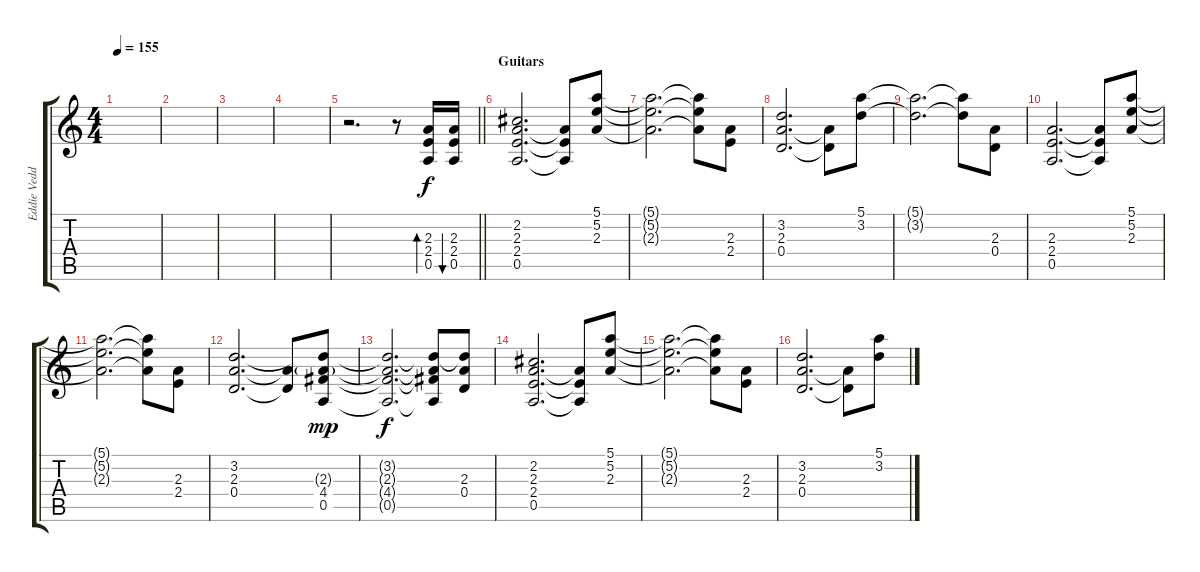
\track ("Eddie Vedder" "Eddie Vedd") {instrument electricguitarclean}
\staff {score tabs}
\tuning (E4 B3 G3 D3 A2 E2) {hide}
\ts (4 4)
\tempo 155
\clef g2
\ks c
|
|
|
|
\barLineRight lightlight
r.2{d} r.8 (2.3 2.4 0.5).16{bd 30} (2.3 2.4 0.5).16{bu 30} |
\section ("" "Guitars")
(2.2 2.3 2.4 0.5).2{d} (2.3{t} 2.4{t} 0.5{t}).8 (5.1 5.2 2.3).8 |
(5.1{t} 5.2{t} 2.3{t}).2{d} (5.1{t} 5.2{t} 2.3{t}).8 (2.3 2.4).8 |
(3.2 2.3 0.4).2{d} (2.3{t} 0.4{t}).8 (5.1 3.2).8 |
(5.1{t} 3.2{t}).2{d} (5.1{t} 3.2{t}).8 (2.3 0.4).8 |
(2.3 2.4 0.5).2{d} (2.3{t} 2.4{t} 0.5{t}).8 (5.1 5.2 2.3).8 |
(5.1{t} 5.2{t} 2.3{t}).2{d} (5.1{t} 5.2{t} 2.3{t}).8 (2.3 2.4).8 |
(3.2 2.3 0.4).2{d} (2.3{t} 0.4{t}).8 (3.2{t} 2.3{g} 4.4 0.5).8{dy mp} |
(3.2{t} 2.3{t} 4.4{t} 0.5{t}).2{d dy f} (3.2{t} 2.3{t} 4.4{t} 0.5{t}).8 (3.2{t} 2.3 0.4).8 |
(2.2 2.3 2.4 0.5).2{d} (2.3{t} 2.4{t} 0.5{t}).8 (5.1 5.2 2.3).8 |
(5.1{t} 5.2{t} 2.3{t}).2{d} (5.1{t} 5.2{t} 2.3{t}).8 (2.3 2.4).8 |
(3.2 2.3 0.4).2{d} (2.3{t} 0.4{t}).8 (5.1 3.2).8
